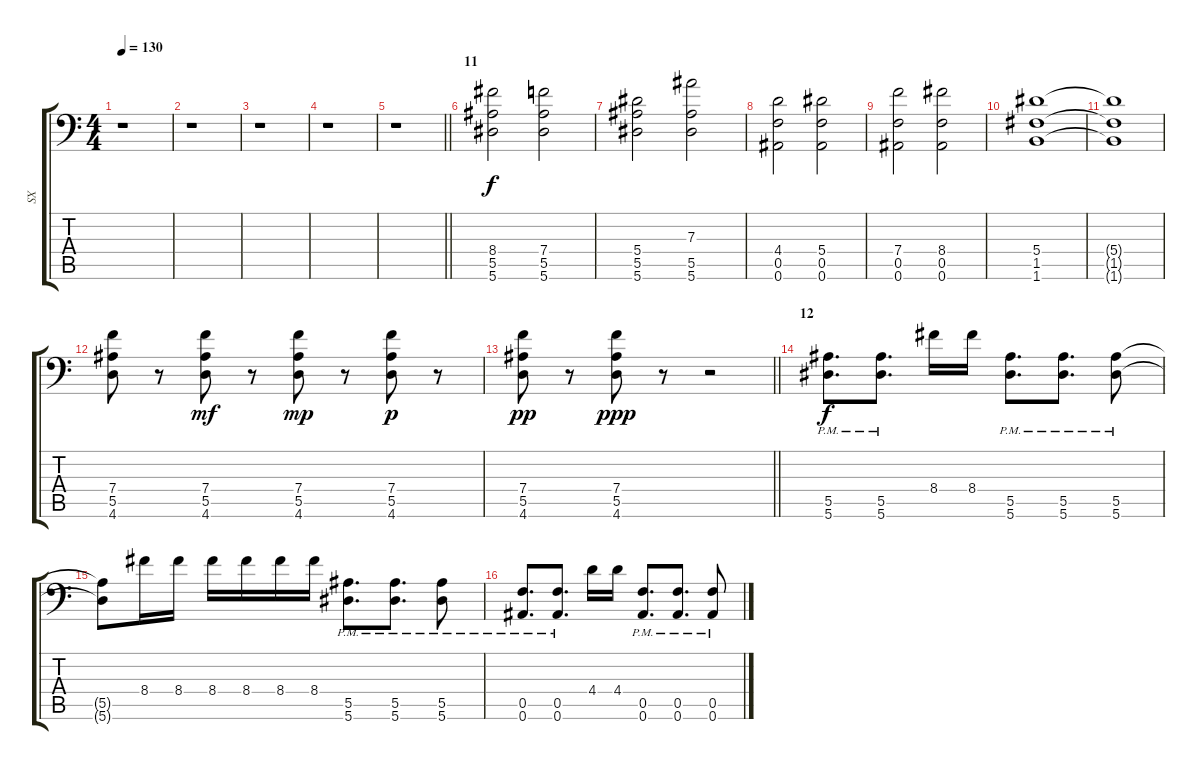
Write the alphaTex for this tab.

\track ("SX" "SX") {instrument distortionguitar}
\staff {score tabs}
\tuning (C4 G3 Eb3 Bb2 F2 Bb1) {hide}
\ts (4 4)
\tempo 130
\clef f4
\ks c
r.1{dy ppp} |
r.1 |
r.1 |
r.1 |
\barLineRight lightlight
r.1 |
\section ("" "11")
(8.4 5.5 5.6).2{dy f} (7.4 5.5 5.6).2 |
(5.4 5.5 5.6).2 (7.3 5.5 5.6).2 |
(4.4 0.5 0.6).2 (5.4 0.5 0.6).2 |
(7.4 0.5 0.6).2 (8.4 0.5 0.6).2 |
(5.4 1.5 1.6).1 |
(5.4{t} 1.5{t} 1.6{t}).1 |
(7.4 5.5 4.6).8 r.8 (7.4 5.5 4.6).8{dy mf} r.8 (7.4 5.5 4.6).8{dy mp} r.8 (7.4 5.5 4.6).8{dy p} r.8 |
\barLineRight lightlight
(7.4 5.5 4.6).8{dy pp} r.8 (7.4 5.5 4.6).8{dy ppp} r.8 r.2 |
\section ("" "12")
(5.5{pm} 5.6{pm}).8{d dy f} (5.5{pm} 5.6{pm}).8{d} 8.4.16 8.4.16 (5.5{pm} 5.6{pm}).8{d} (5.5{pm} 5.6{pm}).8{d} (5.5{pm} 5.6{pm}).8 |
(5.5{t} 5.6{t}).8 8.4.16 8.4.16 8.4.16 8.4.16 8.4.16 8.4.16 (5.5{pm} 5.6{pm}).8{d} (5.5{pm} 5.6{pm}).8{d} (5.5{pm} 5.6{pm}).8 |
(0.5{pm} 0.6{pm}).8{d} (0.5{pm} 0.6{pm}).8{d} 4.4.16 4.4.16 (0.5{pm} 0.6{pm}).8{d} (0.5{pm} 0.6{pm}).8{d} (0.5{pm} 0.6{pm}).8
